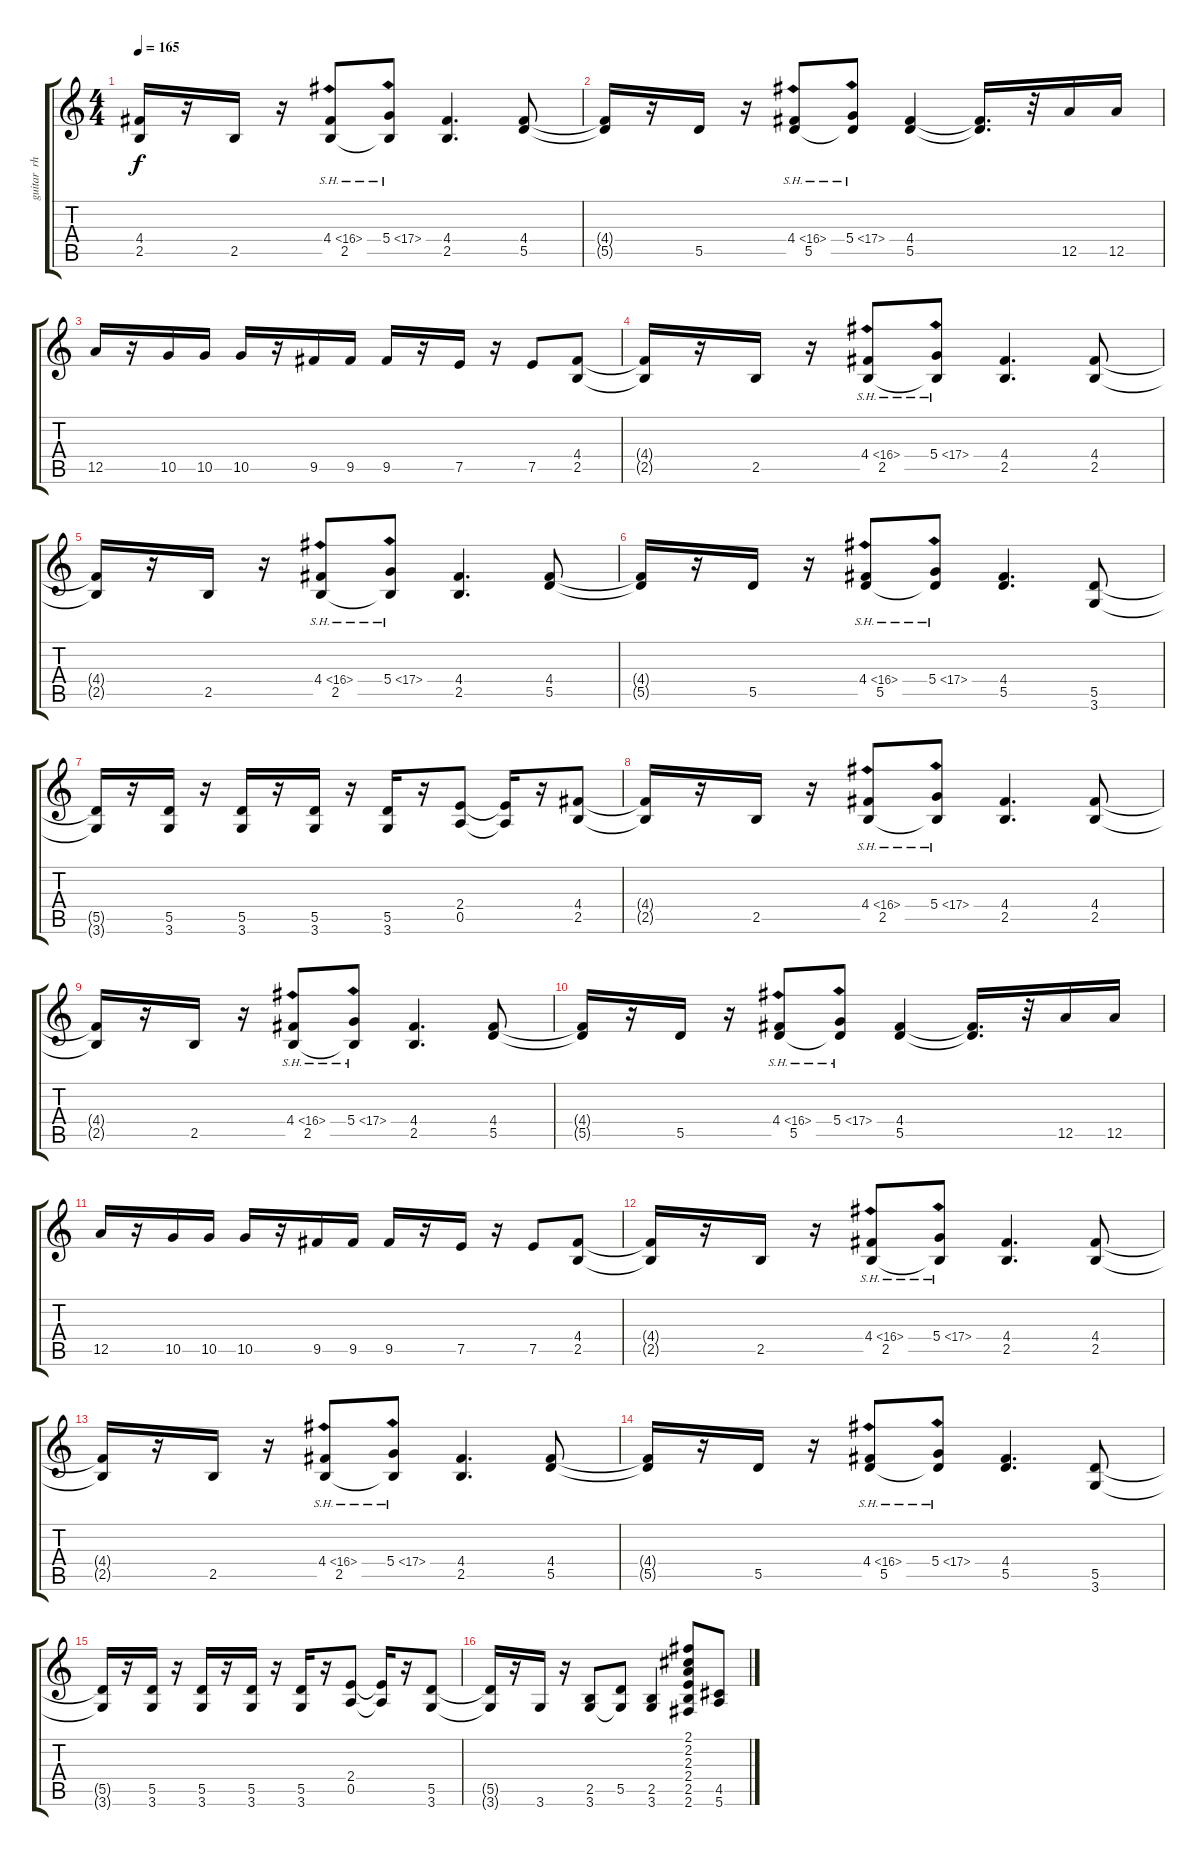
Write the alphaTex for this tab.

\track ("guitar  rhythm  left" "guitar  rh") {instrument distortionguitar}
\staff {score tabs}
\tuning (E4 B3 G3 D3 A2 E2) {hide}
\ts (4 4)
\tempo 165
\clef g2
\ks c
(4.4{t} 2.5{t}).16{dy f} r.16 2.5.16 r.16 (4.4{sh 12} 2.5).8 (5.4{sh 12} 2.5{t}).8 (4.4 2.5).4{d} (4.4 5.5).8 |
(4.4{t} 5.5{t}).16 r.16 5.5.16 r.16 (4.4{sh 12} 5.5).8 (5.4{sh 12} 5.5{t}).8 (4.4 5.5).4 (4.4{t} 5.5{t}).16{d} r.32 12.5.16 12.5.16 |
12.5.16 r.16 10.5.16 10.5.16 10.5.16 r.16 9.5.16 9.5.16 9.5.16 r.16 7.5.16 r.16 7.5.8 (4.4 2.5).8 |
(4.4{t} 2.5{t}).16 r.16 2.5.16 r.16 (4.4{sh 12} 2.5).8 (5.4{sh 12} 2.5{t}).8 (4.4 2.5).4{d} (4.4 2.5).8 |
(4.4{t} 2.5{t}).16 r.16 2.5.16 r.16 (4.4{sh 12} 2.5).8 (5.4{sh 12} 2.5{t}).8 (4.4 2.5).4{d} (4.4 5.5).8 |
(4.4{t} 5.5{t}).16 r.16 5.5.16 r.16 (4.4{sh 12} 5.5).8 (5.4{sh 12} 5.5{t}).8 (4.4 5.5).4{d} (5.5 3.6).8 |
(5.5{t} 3.6{t}).16 r.16 (5.5 3.6).16 r.16 (5.5 3.6).16 r.16 (5.5 3.6).16 r.16 (5.5 3.6).16 r.16 (2.4 0.5).8 (2.4{t} 0.5{t}).16 r.16 (4.4 2.5).8 |
(4.4{t} 2.5{t}).16 r.16 2.5.16 r.16 (4.4{sh 12} 2.5).8 (5.4{sh 12} 2.5{t}).8 (4.4 2.5).4{d} (4.4 2.5).8 |
(4.4{t} 2.5{t}).16 r.16 2.5.16 r.16 (4.4{sh 12} 2.5).8 (5.4{sh 12} 2.5{t}).8 (4.4 2.5).4{d} (4.4 5.5).8 |
(4.4{t} 5.5{t}).16 r.16 5.5.16 r.16 (4.4{sh 12} 5.5).8 (5.4{sh 12} 5.5{t}).8 (4.4 5.5).4 (4.4{t} 5.5{t}).16{d} r.32 12.5.16 12.5.16 |
12.5.16 r.16 10.5.16 10.5.16 10.5.16 r.16 9.5.16 9.5.16 9.5.16 r.16 7.5.16 r.16 7.5.8 (4.4 2.5).8 |
(4.4{t} 2.5{t}).16 r.16 2.5.16 r.16 (4.4{sh 12} 2.5).8 (5.4{sh 12} 2.5{t}).8 (4.4 2.5).4{d} (4.4 2.5).8 |
(4.4{t} 2.5{t}).16 r.16 2.5.16 r.16 (4.4{sh 12} 2.5).8 (5.4{sh 12} 2.5{t}).8 (4.4 2.5).4{d} (4.4 5.5).8 |
(4.4{t} 5.5{t}).16 r.16 5.5.16 r.16 (4.4{sh 12} 5.5).8 (5.4{sh 12} 5.5{t}).8 (4.4 5.5).4{d} (5.5 3.6).8 |
(5.5{t} 3.6{t}).16 r.16 (5.5 3.6).16 r.16 (5.5 3.6).16 r.16 (5.5 3.6).16 r.16 (5.5 3.6).16 r.16 (2.4 0.5).8 (2.4{t} 0.5{t}).16 r.16 (5.5 3.6).8 |
(5.5{t} 3.6{t}).16 r.16 3.6.16 r.16 (2.5 3.6).8 (5.5 3.6{t}).8 (2.5 3.6).4 (2.1 2.2 2.3 2.4 2.5 2.6).8{volume 14 instrument guitarfretnoise} (4.5 5.6).8{volume 11 balance 0 instrument distortionguitar}
